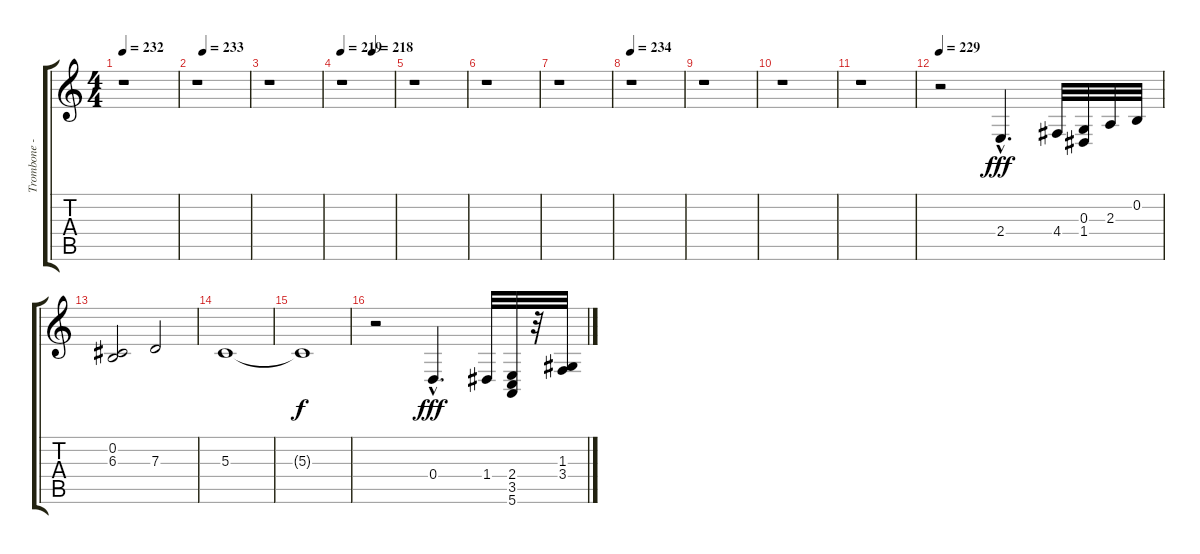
\track ("Trombone - Lars Nylander" "Trombone -") {instrument trombone}
\staff {score tabs}
\tuning (E4 B3 G3 D3 A2 E2) {hide}
\ts (4 4)
\tempo 232
\clef g2
\ks c
r.1{dy fff} |
\tempo (233 0.125)
r.1 |
r.1 |
\tempo 219
\tempo (218 0.59375)
r.1 |
r.1 |
r.1 |
r.1 |
\tempo 234
r.1 |
r.1 |
r.1 |
r.1 |
\tempo 229
r.2 2.4{hac}.4{d} 4.4.32 (0.3 1.4).32 2.3.32 0.2.32 |
(0.2 6.3).2 7.3.2 |
5.3.1 |
5.3{t}.1{dy f} |
r.2 0.4{hac}.4{d dy fff} 1.4.32 (2.4 3.5 5.6).32 r.32 (1.3 3.4).32
